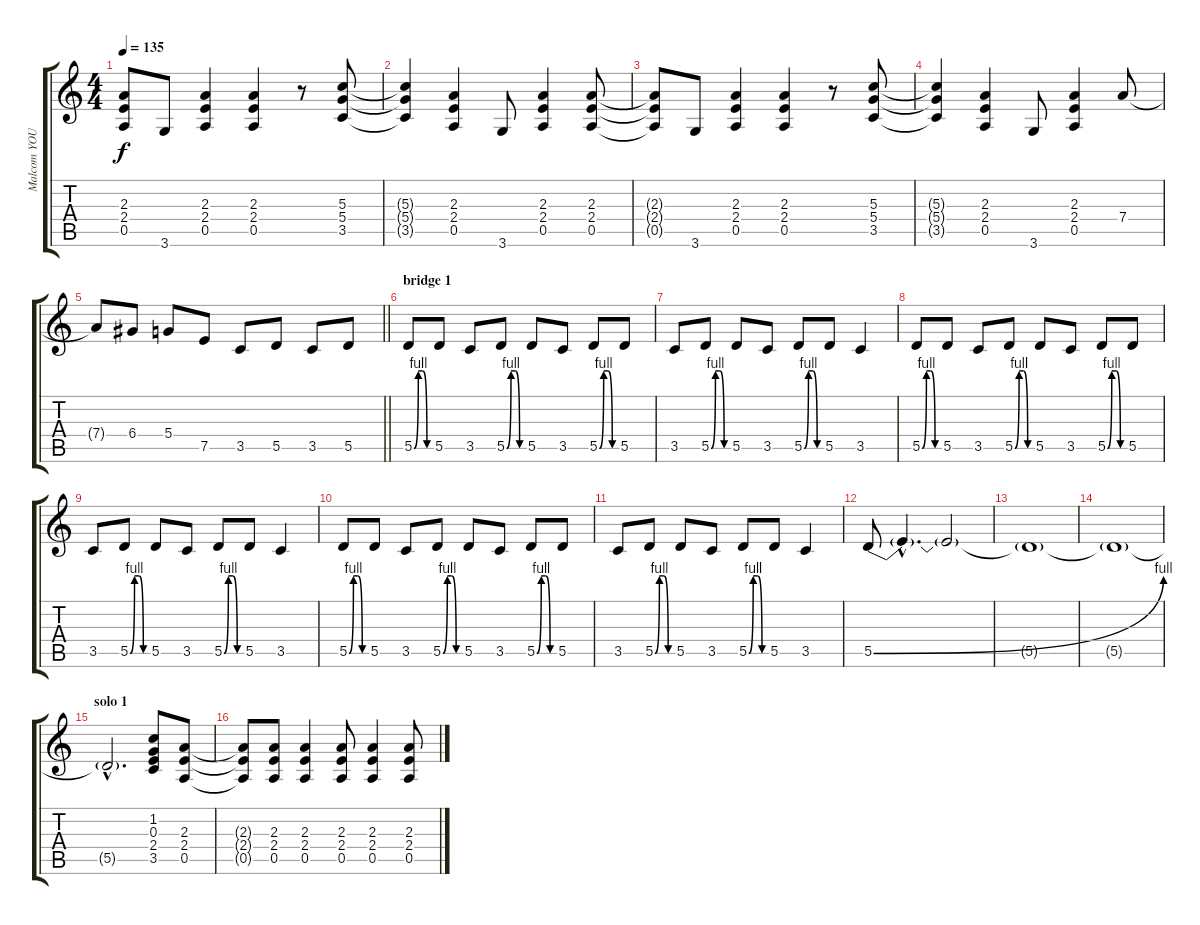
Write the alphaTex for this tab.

\track ("Malcom YOUNG (Rythm Guitar)" "Malcom YOU") {instrument overdrivenguitar}
\staff {score tabs}
\tuning (E4 B3 G3 D3 A2 E2) {hide}
\ts (4 4)
\tempo 135
\clef g2
\ks c
(2.3{t} 2.4{t} 0.5{t}).8{dy f} 3.6.8 (2.3 2.4 0.5).4 (2.3 2.4 0.5).4 r.8 (5.3 5.4 3.5).8 |
(5.3{t} 5.4{t} 3.5{t}).4 (2.3 2.4 0.5).4 3.6.8 (2.3 2.4 0.5).4 (2.3 2.4 0.5).8 |
(2.3{t} 2.4{t} 0.5{t}).8 3.6.8 (2.3 2.4 0.5).4 (2.3 2.4 0.5).4 r.8 (5.3 5.4 3.5).8 |
(5.3{t} 5.4{t} 3.5{t}).4 (2.3 2.4 0.5).4 3.6.8 (2.3 2.4 0.5).4 7.4.8 |
\barLineRight lightlight
7.4{t}.8 6.4.8 5.4.8 7.5.8 3.5.8 5.5.8 3.5.8 5.5.8 |
\section ("" "bridge 1")
5.5{be (custom 0 0 15 4 30 4 45 0 60 0)}.8 5.5.8 3.5.8 5.5{be (custom 0 0 15 4 30 4 45 0 60 0)}.8 5.5.8 3.5.8 5.5{be (custom 0 0 15 4 30 4 45 0 60 0)}.8 5.5.8 |
3.5.8 5.5{be (custom 0 0 15 4 30 4 45 0 60 0)}.8 5.5.8 3.5.8 5.5{be (custom 0 0 15 4 30 4 45 0 60 0)}.8 5.5.8 3.5.4 |
5.5{be (custom 0 0 15 4 30 4 45 0 60 0)}.8 5.5.8 3.5.8 5.5{be (custom 0 0 15 4 30 4 45 0 60 0)}.8 5.5.8 3.5.8 5.5{be (custom 0 0 15 4 30 4 45 0 60 0)}.8 5.5.8 |
3.5.8 5.5{be (custom 0 0 15 4 30 4 45 0 60 0)}.8 5.5.8 3.5.8 5.5{be (custom 0 0 15 4 30 4 45 0 60 0)}.8 5.5.8 3.5.4 |
5.5{be (custom 0 0 15 4 30 4 45 0 60 0)}.8 5.5.8 3.5.8 5.5{be (custom 0 0 15 4 30 4 45 0 60 0)}.8 5.5.8 3.5.8 5.5{be (custom 0 0 15 4 30 4 45 0 60 0)}.8 5.5.8 |
3.5.8 5.5{be (custom 0 0 15 4 30 4 45 0 60 0)}.8 5.5.8 3.5.8 5.5{be (custom 0 0 15 4 30 4 45 0 60 0)}.8 5.5.8 3.5.4 |
5.5{be (bend 0 0 60 4)}.8 5.5{hac t}.4{d} 5.5{t}.2 |
5.5{t}.1 |
5.5{t}.1 |
\section ("" "solo 1")
5.5{hac t}.2{d} (1.2 0.3 2.4 3.5).8 (2.3 2.4 0.5).8 |
(2.3{t} 2.4{t} 0.5{t}).8 (2.3 2.4 0.5).8 (2.3 2.4 0.5).4 (2.3 2.4 0.5).8 (2.3 2.4 0.5).4 (2.3 2.4 0.5).8
